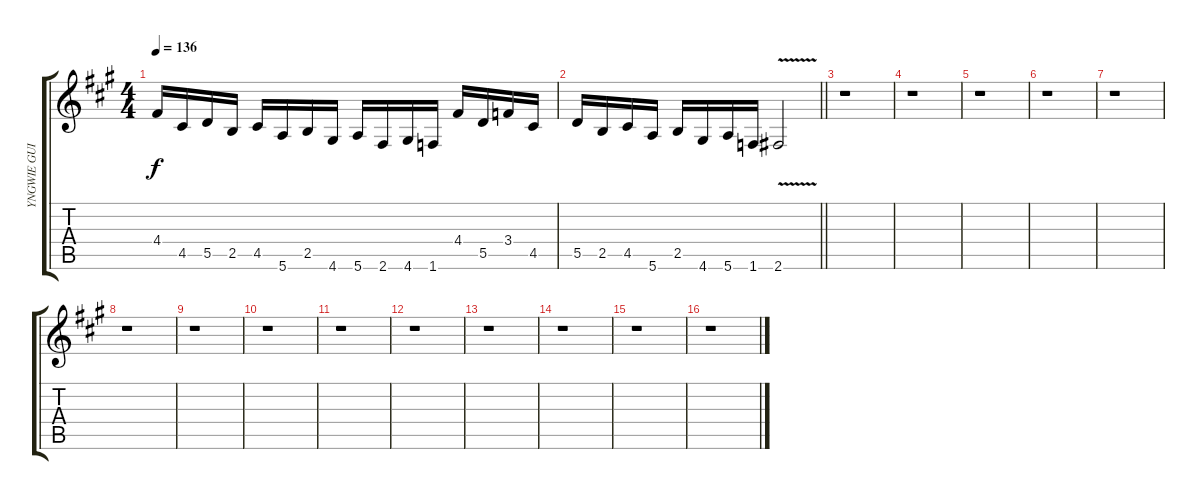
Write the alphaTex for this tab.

\track ("YNGWIE GUITAR 1" "YNGWIE GUI") {instrument overdrivenguitar}
\staff {score tabs}
\tuning (E4 B3 G3 D3 A2 E2) {hide}
\ts (4 4)
\tempo 136
\clef g2
\ks f#minor
4.4.16{dy f} 4.5.16 5.5.16 2.5.16 4.5.16 5.6.16 2.5.16 4.6.16 5.6.16 2.6.16 4.6.16 1.6.16 4.4.16 5.5.16 3.4.16 4.5.16 |
\barLineRight lightlight
5.5.16 2.5.16 4.5.16 5.6.16 2.5.16 4.6.16 5.6.16 1.6.16 2.6{v}.2 |
r.1 |
r.1 |
r.1 |
r.1 |
r.1 |
r.1 |
r.1 |
r.1 |
r.1 |
r.1 |
r.1 |
r.1 |
r.1 |
r.1
